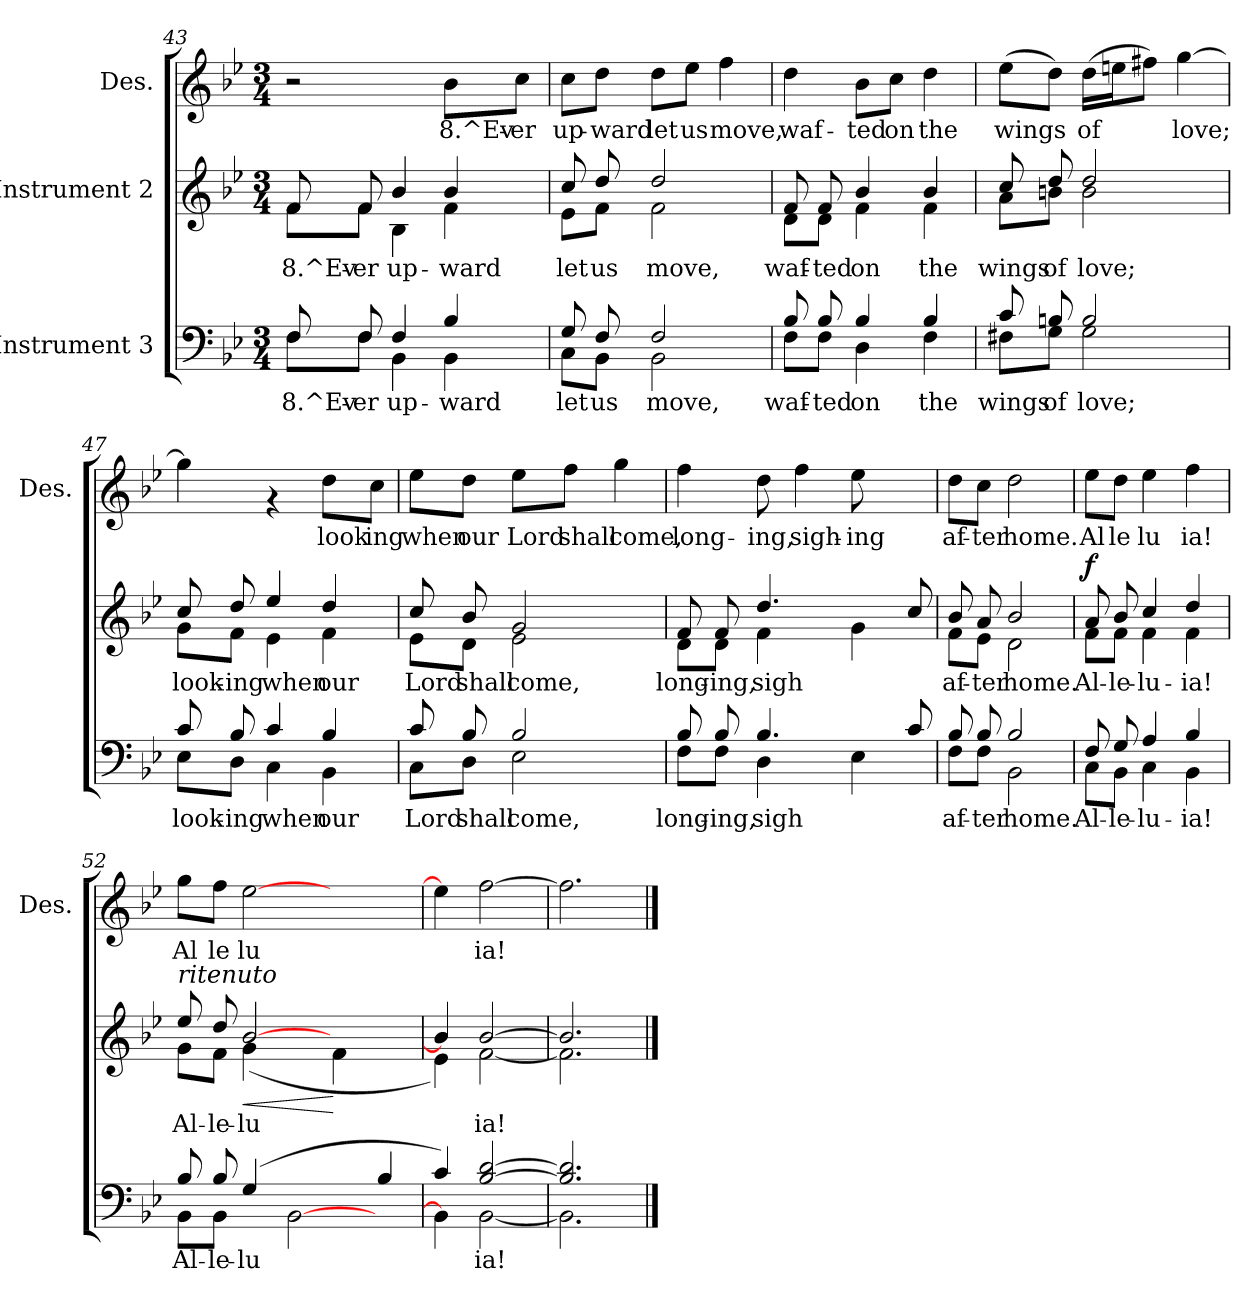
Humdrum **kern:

**kern	**text	**kern	**text	**dynam	**kern	**text
*part3	*part3	*part2	*part2	*part2	*part1	*part1
*staff3	*staff3	*staff2	*staff2	*staff2	*staff1	*staff1
*I"Instrument 3	*	*I"Instrument 2	*	*	*I"Des.	*
*	*	*	*	*	*I'Des.	*
!!LO:PB:g=z
*clefF4	*	*clefG2	*	*	*clefG2	*
*k[b-e-]	*	*k[b-e-]	*	*	*k[b-e-]	*
*B-:	*	*B-:	*	*	*B-:	*
*M3/4	*	*M3/4	*	*	*M3/4	*
=43	=43	=43	=43	=43	=43	=43
*^	*	*	*	*	*	*
!	!	!	!LO:TX:a:t=mf Unison (ifaccompanied)	!	!	!	!
!	!	!LO:LY:a:rj	!	!LO:LY:b:rj	!	!	!
*	*	*	*^	*	*	*	*
8F/L	8F\L	8.^Ev-	8f/L	8f\L	8.^Ev-	.	2r	.
!	!	!LO:LY:a:rj	!	!	!LO:LY:b:rj	!	!	!
8F/	8F\J	-er	8f/	8f\J	-er	.	.	.
!	!	!LO:LY:a:rj	!	!	!LO:LY:b:rj	!	!	!
4F/	4BB-\	up-	4b-/	4B-\	up-	.	.	.
!	!	!LO:LY:a:rj	!	!	!LO:LY:b:rj	!	!	!LO:LY:b:rj
4B-/	4BB-\	-ward	4b-/	4f\	-ward	.	8b-\L	8.^Ev-
!	!	!	!	!	!	!	!	!LO:LY:b:rj
.	.	.	.	.	.	.	8cc\J	-er
=44	=44	=44	=44	=44	=44	=44	=44	=44
!	!	!LO:LY:a:rj	!	!	!LO:LY:b:rj	!	!	!LO:LY:b:rj
8G/L	8C\L	let	8cc/L	8e-\L	let	.	8cc\L	up-
!	!	!LO:LY:a:rj	!	!	!LO:LY:b:rj	!	!	!LO:LY:b:rj
8F/	8BB-\J	us	8dd/	8f\J	us	.	8dd\J	-ward
!	!	!LO:LY:a:rj	!	!	!LO:LY:b:rj	!	!	!LO:LY:b:rj
2F/	2BB-\	move,	2dd/	2f\	move,	.	8dd\L	let
!	!	!	!	!	!	!	!	!LO:LY:b:rj
.	.	.	.	.	.	.	8ee-\J	us
!	!	!	!	!	!	!	!	!LO:LY:b:rj
.	.	.	.	.	.	.	4ff\	move,
=45	=45	=45	=45	=45	=45	=45	=45	=45
!	!	!LO:LY:a:rj	!	!	!LO:LY:b:rj	!	!	!LO:LY:b:rj
8B-/L	8F\L	waf-	8f/L	8d\L	waf-	.	4dd\	waf-
!	!	!LO:LY:a:rj	!	!	!LO:LY:b:rj	!	!	!
8B-/	8F\J	-ted	8f/	8d\J	-ted	.	.	.
!	!	!LO:LY:a:rj	!	!	!LO:LY:b:rj	!	!	!LO:LY:b:rj
4B-/	4D\	on	4b-/	4f\	on	.	8b-\L	-ted
!	!	!	!	!	!	!	!	!LO:LY:b:rj
.	.	.	.	.	.	.	8cc\J	on
!	!	!LO:LY:a:rj	!	!	!LO:LY:b:rj	!	!	!LO:LY:b:rj
4B-/	4F\	the	4b-/	4f\	the	.	4dd\	the
!!LO:PB:g=z
=46	=46	=46	=46	=46	=46	=46	=46	=46
!	!	!LO:LY:a:rj	!	!	!LO:LY:b:rj	!	!	!LO:LY:b:rj
8c/L	8F#X\L	wings	8cc/L	8a\L	wings	.	(>8ee-\L	wings
!	!	!LO:LY:a:rj	!	!	!LO:LY:b:rj	!	!	!LO:LY:b:rj
8Bn/	8G\J	of	8dd/	8bn\J	of	.	8dd\J)	.
!	!	!LO:LY:a:rj	!	!	!LO:LY:b:rj	!	!	!LO:LY:b:rj
2B/	2G\	love;	2dd/	2b\	love;	.	(>16dd\L	of
!	!	!	!	!	!	!	!	!LO:LY:b:rj
.	.	.	.	.	.	.	16een\	.
!	!	!	!	!	!	!	!	!LO:LY:b:rj
.	.	.	.	.	.	.	8ff#X\J)	.
!	!	!	!	!	!	!	!	!LO:LY:b:rj
.	.	.	.	.	.	.	[>4gg\	love;
=47	=47	=47	=47	=47	=47	=47	=47	=47
!	!	!LO:LY:a:rj	!	!	!LO:LY:b:rj	!	!	!LO:LY:b:rj
8c/L	8E-\L	look-	8cc/L	8g\L	look-	.	4gg\]	.
!	!	!LO:LY:a:rj	!	!	!LO:LY:b:rj	!	!	!
8B-/	8D\J	-ing	8dd/	8f\J	-ing	.	.	.
!	!	!LO:LY:a:rj	!	!	!LO:LY:b:rj	!	!	!
4c/	4C\	when	4ee-/	4e-\	when	.	4rf	.
!	!	!LO:LY:a:rj	!	!	!LO:LY:b:rj	!	!	!LO:LY:b:rj
4B-/	4BB-\	our	4dd/	4f\	our	.	8dd\L	look
!	!	!	!	!	!	!	!	!LO:LY:b:rj
.	.	.	.	.	.	.	8cc\J	ing
!!LO:PB:g=z
=48	=48	=48	=48	=48	=48	=48	=48	=48
!	!	!LO:LY:a:rj	!	!	!LO:LY:b:rj	!	!	!LO:LY:b:rj
8c/L	8C\L	Lord	8cc/L	8e-\L	Lord	.	8ee-\L	when
!	!	!LO:LY:a:rj	!	!	!LO:LY:b:rj	!	!	!LO:LY:b:rj
8B-/	8D\J	shall	8b-/	8d\J	shall	.	8dd\J	our
!	!	!LO:LY:a:rj	!	!	!LO:LY:b:rj	!	!	!LO:LY:b:rj
2B-/	2E-\	come,	2g/	2e-\	come,	.	8ee-\L	Lord
!	!	!	!	!	!	!	!	!LO:LY:b:rj
.	.	.	.	.	.	.	8ff\J	shall
!	!	!	!	!	!	!	!	!LO:LY:b:rj
.	.	.	.	.	.	.	4gg\	come,
=49	=49	=49	=49	=49	=49	=49	=49	=49
!	!	!LO:LY:a:rj	!	!	!LO:LY:b:rj	!	!	!LO:LY:b:rj
8B-/L	8F\L	long-	8f/L	8d\L	long-	.	4ff\	long-
!	!	!LO:LY:a:rj	!	!	!LO:LY:b:rj	!	!	!
8B-/	8F\J	-ing,	8f/	8d\J	-ing,	.	.	.
!	!	!LO:LY:a:rj	!	!	!LO:LY:b:rj	!	!	!LO:LY:b:rj
4.B-/	4D\	sigh-	4.dd/	4f\	sigh-	.	8dd\	-ing,
!	!	!	!	!	!	!	!	!LO:LY:b:rj
.	.	.	.	.	.	.	4ff\	sigh-
.	2ryy	.	.	2ryy	.	.	.	.
!	!	!	!	!	!	!	!	!LO:LY:b:rj
4E-\	.	.	4g\	.	.	.	8ee-\	-ing
.	.	.	.	.	.	.	4ryy	.
!	!	!LO:LY:a:rj	!	!	!LO:LY:b:rj	!	!	!
8c/	.	-	8cc/	.	-	.	.	.
=50	=50	=50	=50	=50	=50	=50	=50	=50
!	!	!LO:LY:a:rj	!	!	!LO:LY:b:rj	!	!	!LO:LY:b:rj
8B-/L	8F\L	af-	8b-/L	8f\L	af-	.	8dd\L	af-
!	!	!LO:LY:a:rj	!	!	!LO:LY:b:rj	!	!	!LO:LY:b:rj
8B-/	8F\J	-ter	8a/	8e-\J	-ter	.	8cc\J	-ter
!	!	!LO:LY:a:rj	!	!	!LO:LY:b:rj	!	!	!LO:LY:b:rj
2B-/	2BB-\	home.	2b-/	2d\	home.	.	2dd\	home.
!!LO:LB:g=z
=51	=51	=51	=51	=51	=51	=51	=51	=51
!	!	!LO:LY:a:rj	!	!	!LO:LY:b:rj	!LO:DY:a	!	!LO:LY:b:rj
8F/L	8C\L	Al-	8a/L	8f\L	Al-	f	8ee-\L	Al
!	!	!LO:LY:a:rj	!	!	!LO:LY:b:rj	!	!	!LO:LY:b:rj
8G/	8BB-\J	-le-	8b-/	8f\J	-le-	.	8dd\J	le
!	!	!LO:LY:a:rj	!	!	!LO:LY:b:rj	!	!	!LO:LY:b:rj
4A/	4C\	-lu-	4cc/	4f\	-lu-	.	4ee-\	lu
!	!	!LO:LY:a:rj	!	!	!LO:LY:b:rj	!	!	!LO:LY:b:rj
4B-/	4BB-\	-ia!	4dd/	4f\	-ia!	.	4ff\	ia!
=52	=52	=52	=52	=52	=52	=52	=52	=52
!	!	!	!LO:TX:a:i:t=ritenuto	!	!	!	!	!
!	!	!LO:LY:a:rj	!	!	!LO:LY:b:rj	!	!	!LO:LY:b:rj
8B-/L	8BB-\L	-Al-	8ee-/L	8g\L	Al-	.	8gg\L	Al
!	!	!LO:LY:a:rj	!	!	!LO:LY:b:rj	!	!	!LO:LY:b:rj
8B-/	8BB-\J	-le-	8dd/	8f\J	-le-	.	8ff\J	le
!	!	!LO:LY:a:rj	!	!	!LO:LY:b:rj	!LO:HP:b	!	!LO:LY:b:rj
(>4G/	1ryy	lu-	[>2b-/	(<4g\	-lu-	<	[>2ee-\	lu
[<2BB-\	.	.	.	4ryy	.	.	.	.
!	!	!	!	!	!LO:LY:b:rj	!	!	!
.	.	.	4f\	2ryy	--	[	2ryy	.
!	!	!LO:LY:a:rj	!	!	!	!	!	!
4B-/	.	--	4ryy	.	.	.	.	.
=53	=53	=53	=53	=53	=53	=53	=53	=53
!	!	!LO:LY:a:rj	!	!	!LO:LY:b:rj	!	!	!LO:LY:b:rj
4c/)	4BB-\]	--	4b-/]	4e-\)	--	.	4ee-\]	.
!	!	!LO:LY:a:rj	!	!	!LO:LY:b:rj	!	!	!LO:LY:b:rj
[>2d/ [>2B-/	[<2BB-\	-ia!	[>2b-/	[<2f\	-ia!	.	[>2ff\	ia!
=54	=54	=54	=54	=54	=54	=54	=54	=54
!	!	!LO:LY:a:rj	!	!	!LO:LY:b:rj	!	!	!LO:LY:b:rj
2.d/] 2.B-/]	2.BB-\]	.	2.b-/]	2.f\]	.	.	2.ff\]	.
*v	*v	*	*	*	*	*	*	*
*	*	*v	*v	*	*	*	*
==	==	==	==	==	==	==
*-	*-	*-	*-	*-	*-	*-
